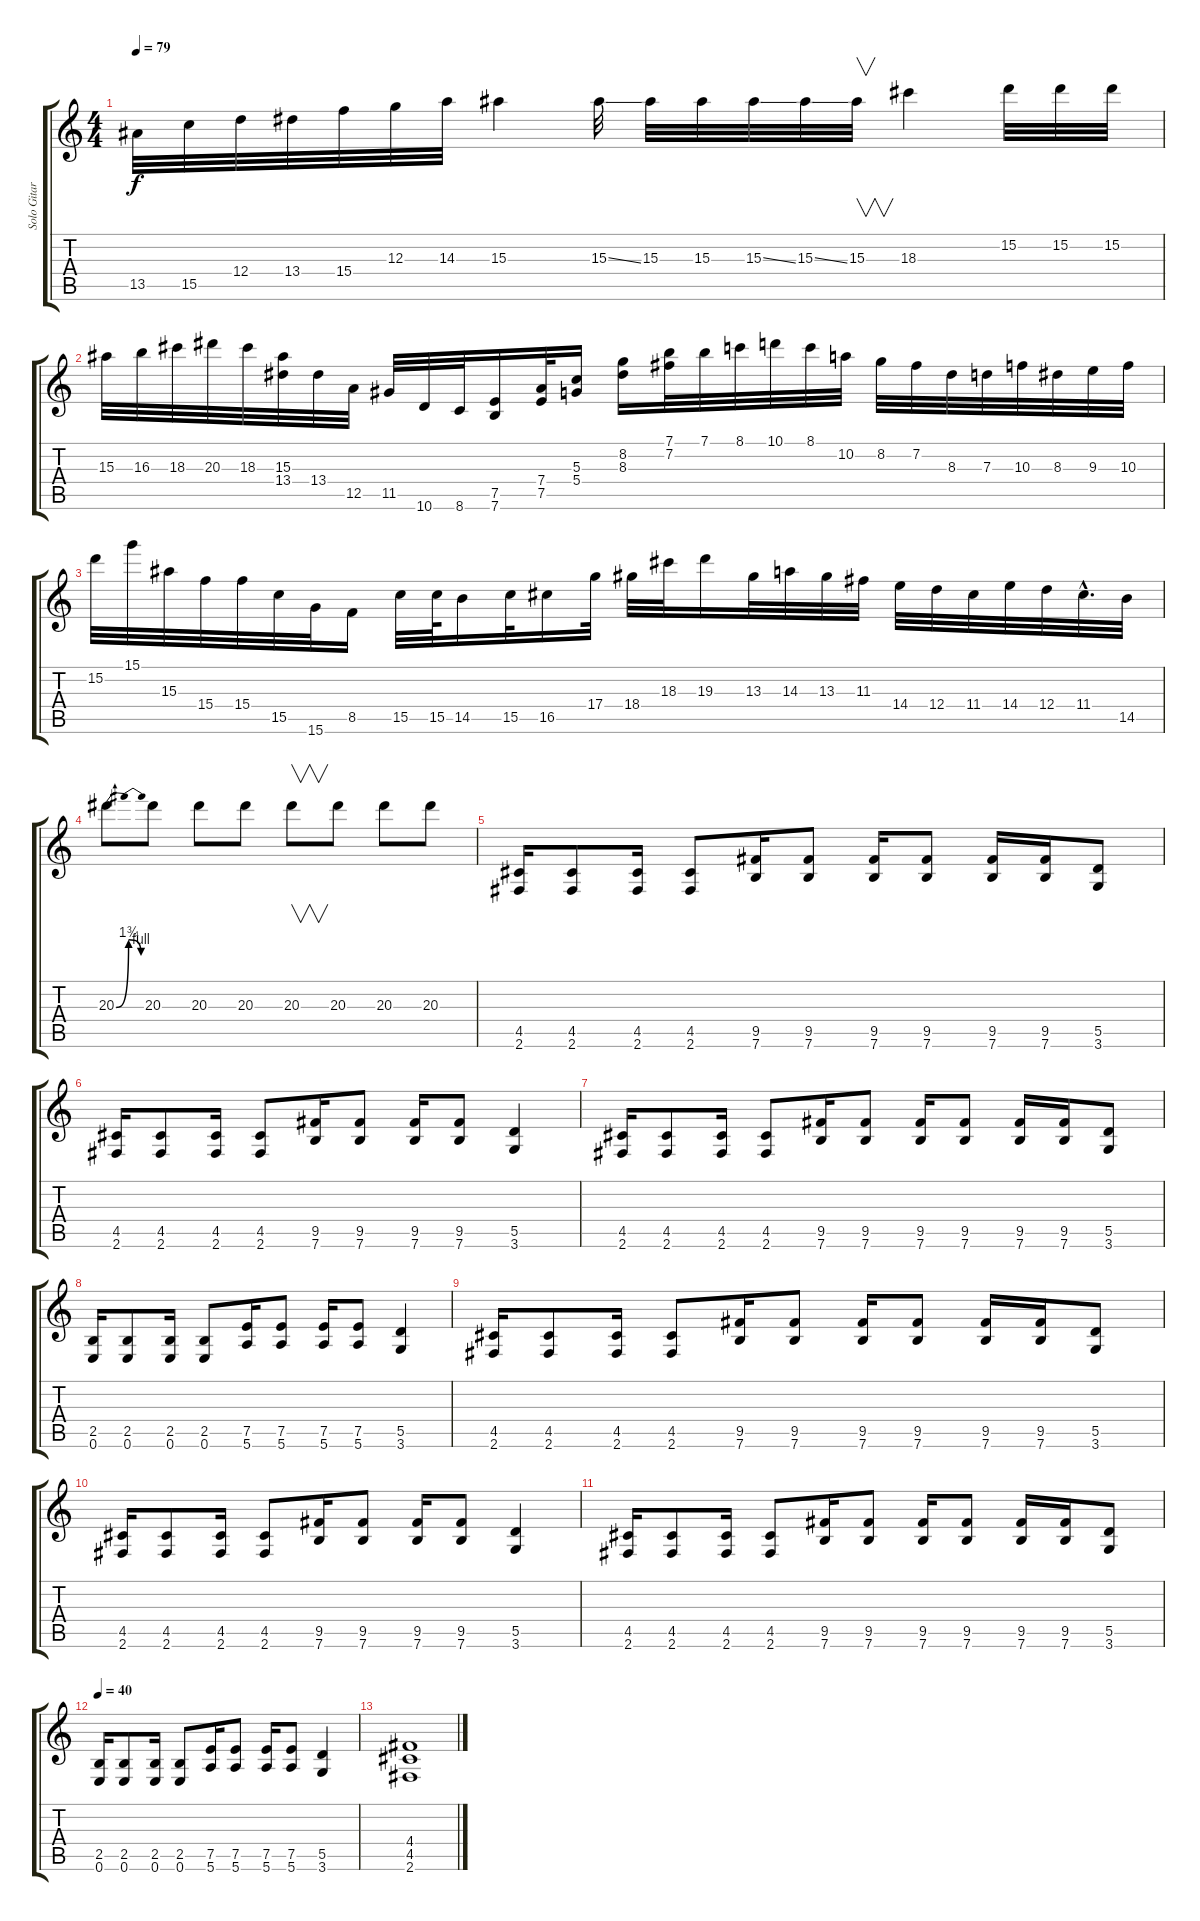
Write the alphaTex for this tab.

\track ("Solo Gitar" "Solo Gitar") {instrument overdrivenguitar}
\staff {score tabs}
\tuning (E4 B3 G3 D3 A2 E2) {hide}
\ts (4 4)
\tempo 79
\clef g2
\ks c
13.5.32{dy f} 15.5.32 12.4.32 13.4.32 15.4.32 12.3.32 14.3.32 15.3.4 15.3{ss}.32 15.3.32 15.3.32 15.3{ss}.32 15.3{ss}.32 15.3.32{v} 18.3.4 15.2.32 15.2.32 15.2.32 |
15.3.32 16.3.32 18.3.32 20.3.32 18.3.32 (15.3 13.4).32 13.4.32 12.5.32 11.5.32 10.6.32 8.6.32 (7.5 7.6).16 (7.4 7.5).32 (5.3 5.4).16 (8.2 8.3).16 (7.1 7.2).32 7.1.32 8.1.32 10.1.32 8.1.32 10.2.32 8.2.32 7.2.32 8.3.32 7.3.32 10.3.32 8.3.32 9.3.32 10.3.32 |
15.2.32 15.1.32 15.3.32 15.4.32 15.4.32 15.5.32 15.6.32 8.5.16 15.5.32 15.5.64 14.5.16 15.5.32 16.5.16 17.4.32 18.4.32 18.3.32 19.3.16 13.3.32 14.3.32 13.3.32 11.3.32 14.4.32 12.4.32 11.4.32 14.4.32 12.4.32 11.4{hac}.32{d} 14.5.32 |
20.3{be (bendrelease 0 0 30 7 30 7 60 4)}.8 20.3.8 20.3.8 20.3.8 20.3.8{v} 20.3.8 20.3.8 20.3.8 |
(4.5 2.6).16 (4.5 2.6).8 (4.5 2.6).16 (4.5 2.6).8 (9.5 7.6).16 (9.5 7.6).8 (9.5 7.6).16 (9.5 7.6).8 (9.5 7.6).16 (9.5 7.6).16 (5.5 3.6).8 |
(4.5 2.6).16 (4.5 2.6).8 (4.5 2.6).16 (4.5 2.6).8 (9.5 7.6).16 (9.5 7.6).8 (9.5 7.6).16 (9.5 7.6).8 (5.5 3.6).4 |
(4.5 2.6).16 (4.5 2.6).8 (4.5 2.6).16 (4.5 2.6).8 (9.5 7.6).16 (9.5 7.6).8 (9.5 7.6).16 (9.5 7.6).8 (9.5 7.6).16 (9.5 7.6).16 (5.5 3.6).8 |
(2.5 0.6).16 (2.5 0.6).8 (2.5 0.6).16 (2.5 0.6).8 (7.5 5.6).16 (7.5 5.6).8 (7.5 5.6).16 (7.5 5.6).8 (5.5 3.6).4 |
(4.5 2.6).16 (4.5 2.6).8 (4.5 2.6).16 (4.5 2.6).8 (9.5 7.6).16 (9.5 7.6).8 (9.5 7.6).16 (9.5 7.6).8 (9.5 7.6).16 (9.5 7.6).16 (5.5 3.6).8 |
(4.5 2.6).16 (4.5 2.6).8 (4.5 2.6).16 (4.5 2.6).8 (9.5 7.6).16 (9.5 7.6).8 (9.5 7.6).16 (9.5 7.6).8 (5.5 3.6).4 |
(4.5 2.6).16 (4.5 2.6).8 (4.5 2.6).16 (4.5 2.6).8 (9.5 7.6).16 (9.5 7.6).8 (9.5 7.6).16 (9.5 7.6).8 (9.5 7.6).16 (9.5 7.6).16 (5.5 3.6).8 |
\tempo 40
(2.5 0.6).16 (2.5 0.6).8 (2.5 0.6).16 (2.5 0.6).8 (7.5 5.6).16 (7.5 5.6).8 (7.5 5.6).16 (7.5 5.6).8 (5.5 3.6).4 |
(4.4 4.5 2.6).1
